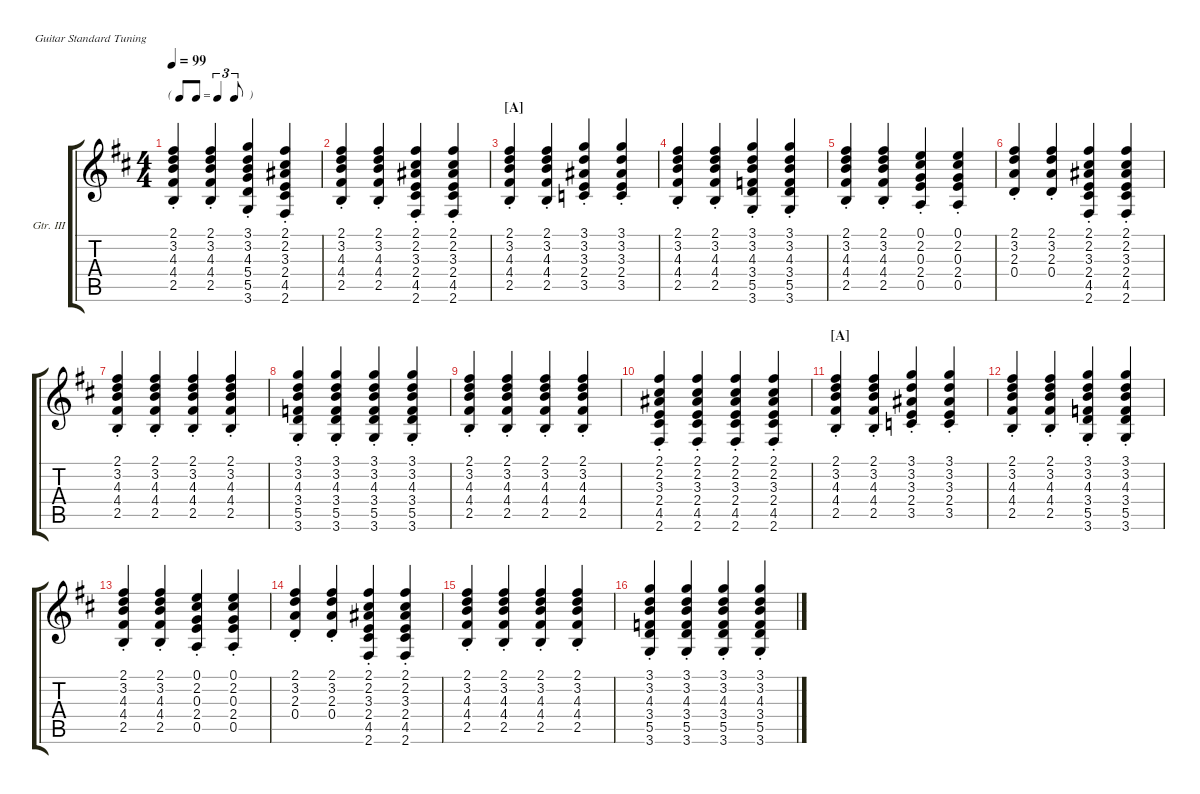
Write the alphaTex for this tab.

\defaultSystemsLayout 4
\hideDynamics
\bracketExtendMode groupsimilarinstruments
\firstSystemTrackNameOrientation horizontal
\otherSystemsTrackNameOrientation horizontal
\track ("Guitar III" "Gtr. III") {instrument acousticguitarsteel}
\staff {score tabs}
\tuning (E4 B3 G3 D3 A2 E2)
\ts (4 4)
\tf triplet8th
\tempo 99
\clef g2
\scale
0.25
\ks d
(2.5{st} 4.4{st} 4.3{st} 3.2{st} 2.1{st}).4{dy mp} (2.5{st} 4.4{st} 4.3{st} 3.2{st} 2.1{st}).4 (3.6{st} 5.5{st} 5.4{st} 4.3{st} 3.2{st} 3.1{st}).4 (2.1{st} 2.2{st} 3.3{st} 2.4{st} 4.5{st} 2.6{st}).4 |
\scale
0.25 (2.5{st} 4.4{st} 4.3{st} 3.2{st} 2.1{st}).4 (2.5{st} 4.4{st} 4.3{st} 3.2{st} 2.1{st}).4 (2.1{st} 2.2{st} 3.3{st} 2.4{st} 4.5{st} 2.6{st}).4 (2.1{st} 2.2{st} 3.3{st} 2.4{st} 4.5{st} 2.6{st}).4 |
\section ("A" "")
\scale
0.25 (2.5{st} 4.4{st} 4.3{st} 3.2{st} 2.1{st}).4 (2.5{st} 4.4{st} 4.3{st} 3.2{st} 2.1{st}).4 (3.5{st} 2.4{st} 3.3{st} 3.2{st} 3.1{st}).4 (3.5{st} 2.4{st} 3.3{st} 3.2{st} 3.1{st}).4 |
\scale
0.25 (2.5{st} 4.4{st} 4.3{st} 3.2{st} 2.1{st}).4 (2.5{st} 4.4{st} 4.3{st} 3.2{st} 2.1{st}).4 (3.6{st} 5.5{st} 3.4{st} 4.3{st} 3.2{st} 3.1{st}).4 (3.6{st} 5.5{st} 3.4{st} 4.3{st} 3.2{st} 3.1{st}).4 |
\scale
0.25 (2.5{st} 4.4{st} 4.3{st} 3.2{st} 2.1{st}).4 (2.5{st} 4.4{st} 4.3{st} 3.2{st} 2.1{st}).4 (0.5{st} 2.4{st} 0.3{st} 2.2{st} 0.1{st}).4 (0.5{st} 2.4{st} 0.3{st} 2.2{st} 0.1{st}).4 |
\scale
0.25 (2.1{st} 3.2{st} 2.3{st} 0.4{st}).4 (2.1{st} 3.2{st} 2.3{st} 0.4{st}).4 (2.1{st} 2.2{st} 3.3{st} 2.4{st} 4.5{st} 2.6{st}).4 (2.1{st} 2.2{st} 3.3{st} 2.4{st} 4.5{st} 2.6{st}).4 |
\scale
0.25 (2.5{st} 4.4{st} 4.3{st} 3.2{st} 2.1{st}).4 (2.5{st} 4.4{st} 4.3{st} 3.2{st} 2.1{st}).4 (2.5{st} 4.4{st} 4.3{st} 3.2{st} 2.1{st}).4 (2.5{st} 4.4{st} 4.3{st} 3.2{st} 2.1{st}).4 |
\scale
0.25 (3.6{st} 5.5{st} 3.4{st} 4.3{st} 3.2{st} 3.1{st}).4 (3.6{st} 5.5{st} 3.4{st} 4.3{st} 3.2{st} 3.1{st}).4 (3.6{st} 5.5{st} 3.4{st} 4.3{st} 3.2{st} 3.1{st}).4 (3.6{st} 5.5{st} 3.4{st} 4.3{st} 3.2{st} 3.1{st}).4 |
\scale
0.25 (2.5{st} 4.4{st} 4.3{st} 3.2{st} 2.1{st}).4 (2.5{st} 4.4{st} 4.3{st} 3.2{st} 2.1{st}).4 (2.5{st} 4.4{st} 4.3{st} 3.2{st} 2.1{st}).4 (2.5{st} 4.4{st} 4.3{st} 3.2{st} 2.1{st}).4 |
\scale
0.25 (2.1{st} 2.2{st} 3.3{st} 2.4{st} 4.5{st} 2.6{st}).4 (2.1{st} 2.2{st} 3.3{st} 2.4{st} 4.5{st} 2.6{st}).4 (2.1{st} 2.2{st} 3.3{st} 2.4{st} 4.5{st} 2.6{st}).4 (2.1{st} 2.2{st} 3.3{st} 2.4{st} 4.5{st} 2.6{st}).4 |
\section ("A" "")
\scale
0.25 (2.5{st} 4.4{st} 4.3{st} 3.2{st} 2.1{st}).4 (2.5{st} 4.4{st} 4.3{st} 3.2{st} 2.1{st}).4 (3.5{st} 2.4{st} 3.3{st} 3.2{st} 3.1{st}).4 (3.5{st} 2.4{st} 3.3{st} 3.2{st} 3.1{st}).4 |
\scale
0.25 (2.5{st} 4.4{st} 4.3{st} 3.2{st} 2.1{st}).4 (2.5{st} 4.4{st} 4.3{st} 3.2{st} 2.1{st}).4 (3.6{st} 5.5{st} 3.4{st} 4.3{st} 3.2{st} 3.1{st}).4 (3.6{st} 5.5{st} 3.4{st} 4.3{st} 3.2{st} 3.1{st}).4 |
\scale
0.25 (2.5{st} 4.4{st} 4.3{st} 3.2{st} 2.1{st}).4 (2.5{st} 4.4{st} 4.3{st} 3.2{st} 2.1{st}).4 (0.5{st} 2.4{st} 0.3{st} 2.2{st} 0.1{st}).4 (0.5{st} 2.4{st} 0.3{st} 2.2{st} 0.1{st}).4 |
\scale
0.25 (2.1{st} 3.2{st} 2.3{st} 0.4{st}).4 (2.1{st} 3.2{st} 2.3{st} 0.4{st}).4 (2.1{st} 2.2{st} 3.3{st} 2.4{st} 4.5{st} 2.6{st}).4 (2.1{st} 2.2{st} 3.3{st} 2.4{st} 4.5{st} 2.6{st}).4 |
\scale
0.25 (2.5{st} 4.4{st} 4.3{st} 3.2{st} 2.1{st}).4 (2.5{st} 4.4{st} 4.3{st} 3.2{st} 2.1{st}).4 (2.5{st} 4.4{st} 4.3{st} 3.2{st} 2.1{st}).4 (2.5{st} 4.4{st} 4.3{st} 3.2{st} 2.1{st}).4 |
\scale
0.25 (3.6{st} 5.5{st} 3.4{st} 4.3{st} 3.2{st} 3.1{st}).4 (3.6{st} 5.5{st} 3.4{st} 4.3{st} 3.2{st} 3.1{st}).4 (3.6{st} 5.5{st} 3.4{st} 4.3{st} 3.2{st} 3.1{st}).4 (3.6{st} 5.5{st} 3.4{st} 4.3{st} 3.2{st} 3.1{st}).4
